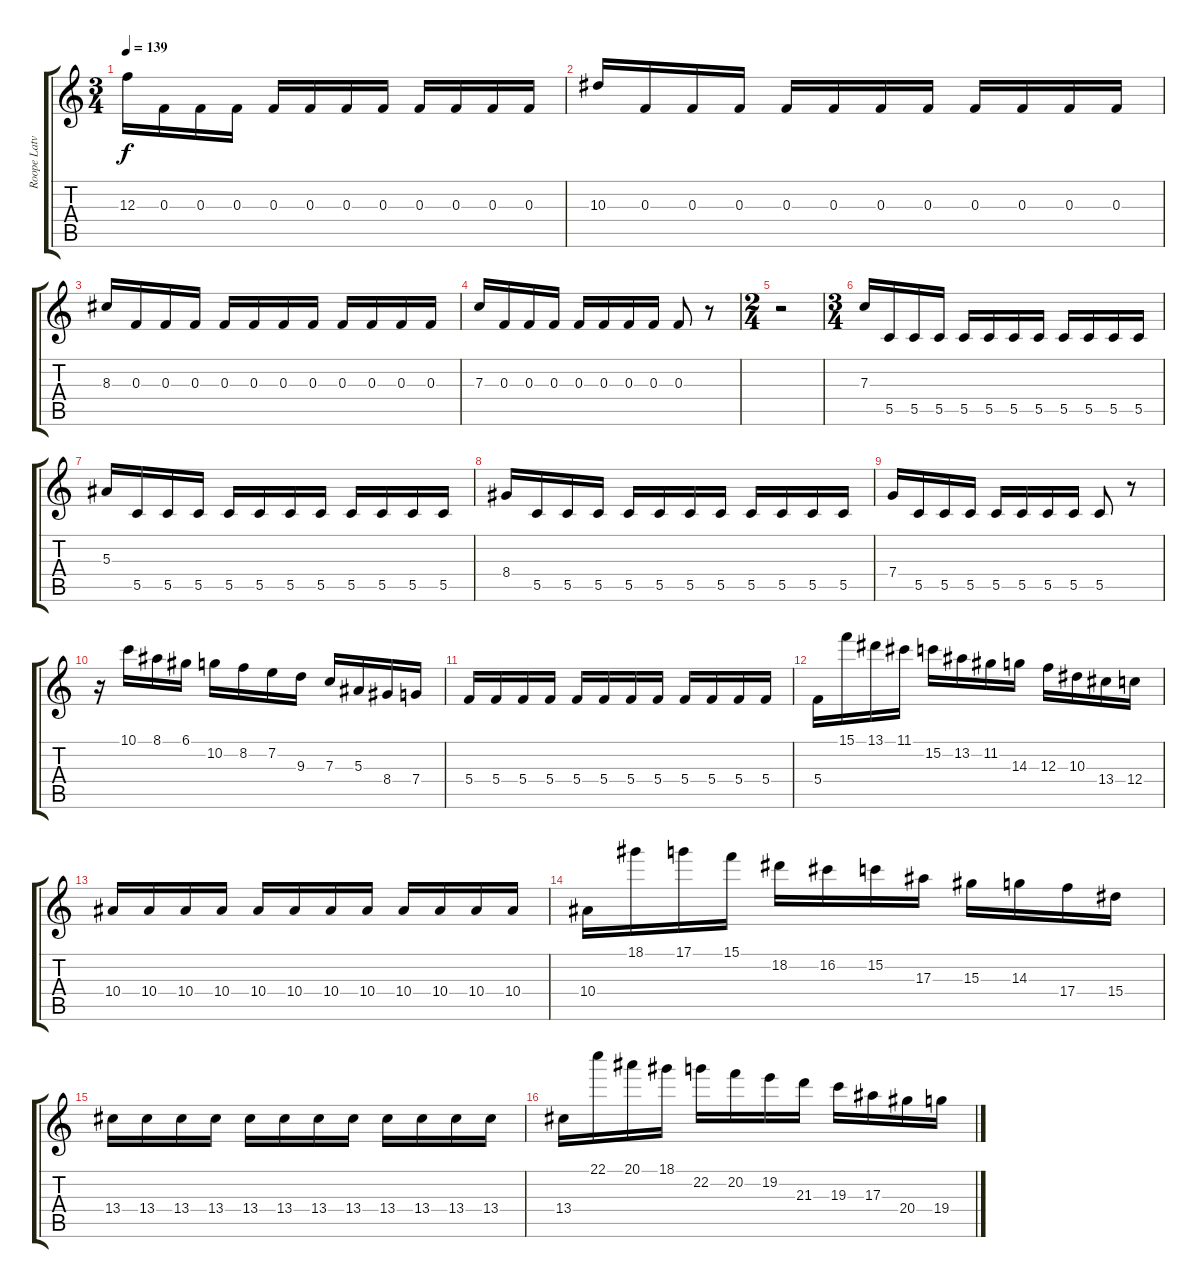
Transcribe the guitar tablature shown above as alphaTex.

\track ("Roope Latvala" "Roope Latv") {instrument distortionguitar}
\staff {score tabs}
\tuning (D4 A3 F3 C3 G2 D2) {hide}
\ts (3 4)
\tempo 139
\clef g2
\ks c
12.3.16{dy f instrument distortionguitar} 0.3.16 0.3.16 0.3.16 0.3.16 0.3.16 0.3.16 0.3.16 0.3.16 0.3.16 0.3.16 0.3.16 |
10.3.16 0.3.16 0.3.16 0.3.16 0.3.16 0.3.16 0.3.16 0.3.16 0.3.16 0.3.16 0.3.16 0.3.16 |
8.3.16 0.3.16 0.3.16 0.3.16 0.3.16 0.3.16 0.3.16 0.3.16 0.3.16 0.3.16 0.3.16 0.3.16 |
7.3.16 0.3.16 0.3.16 0.3.16 0.3.16 0.3.16 0.3.16 0.3.16 0.3.8 r.8 |
\ts (2 4)
r.2 |
\ts (3 4)
7.3.16 5.5.16 5.5.16 5.5.16 5.5.16 5.5.16 5.5.16 5.5.16 5.5.16 5.5.16 5.5.16 5.5.16 |
5.3.16 5.5.16 5.5.16 5.5.16 5.5.16 5.5.16 5.5.16 5.5.16 5.5.16 5.5.16 5.5.16 5.5.16 |
8.4.16 5.5.16 5.5.16 5.5.16 5.5.16 5.5.16 5.5.16 5.5.16 5.5.16 5.5.16 5.5.16 5.5.16 |
7.4.16 5.5.16 5.5.16 5.5.16 5.5.16 5.5.16 5.5.16 5.5.16 5.5.8 r.8 |
r.16 10.1.16 8.1.16 6.1.16 10.2.16 8.2.16 7.2.16 9.3.16 7.3.16 5.3.16 8.4.16 7.4.16 |
5.4.16 5.4.16 5.4.16 5.4.16 5.4.16 5.4.16 5.4.16 5.4.16 5.4.16 5.4.16 5.4.16 5.4.16 |
5.4.16 15.1.16 13.1.16 11.1.16 15.2.16 13.2.16 11.2.16 14.3.16 12.3.16 10.3.16 13.4.16 12.4.16 |
10.4.16 10.4.16 10.4.16 10.4.16 10.4.16 10.4.16 10.4.16 10.4.16 10.4.16 10.4.16 10.4.16 10.4.16 |
10.4.16 18.1.16 17.1.16 15.1.16 18.2.16 16.2.16 15.2.16 17.3.16 15.3.16 14.3.16 17.4.16 15.4.16 |
13.4.16 13.4.16 13.4.16 13.4.16 13.4.16 13.4.16 13.4.16 13.4.16 13.4.16 13.4.16 13.4.16 13.4.16 |
13.4.16 22.1.16 20.1.16 18.1.16 22.2.16 20.2.16 19.2.16 21.3.16 19.3.16 17.3.16 20.4.16 19.4.16
